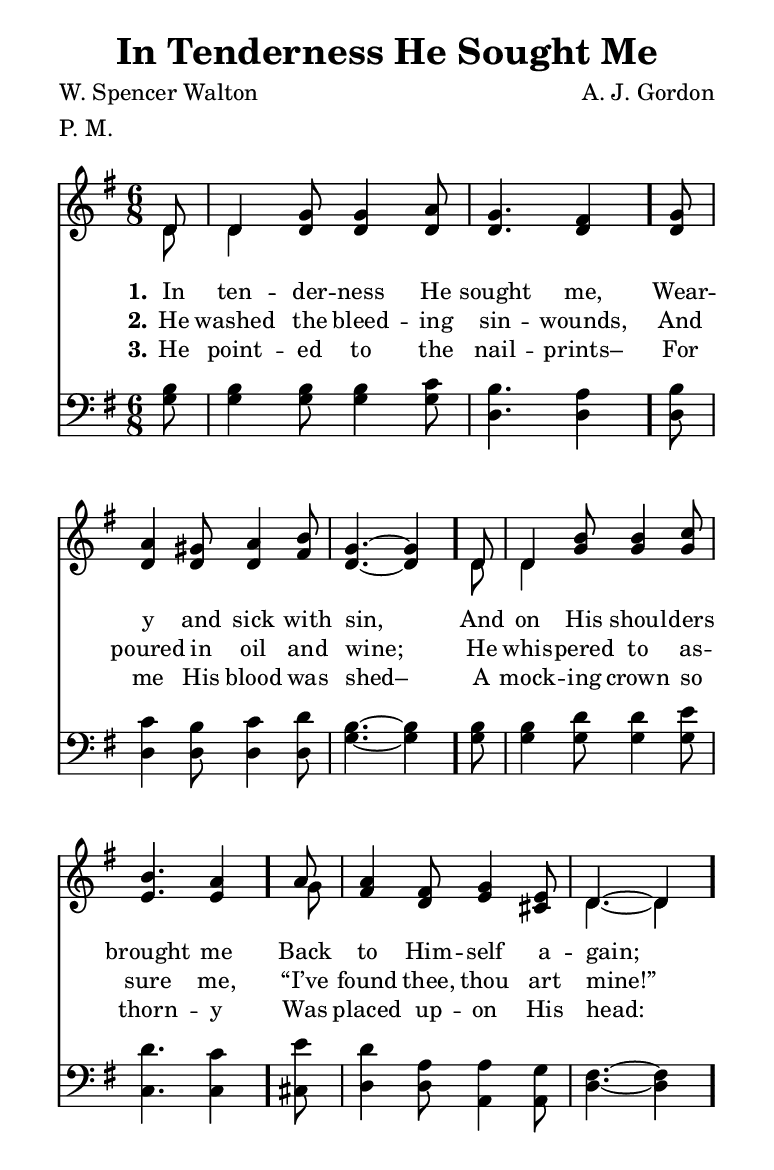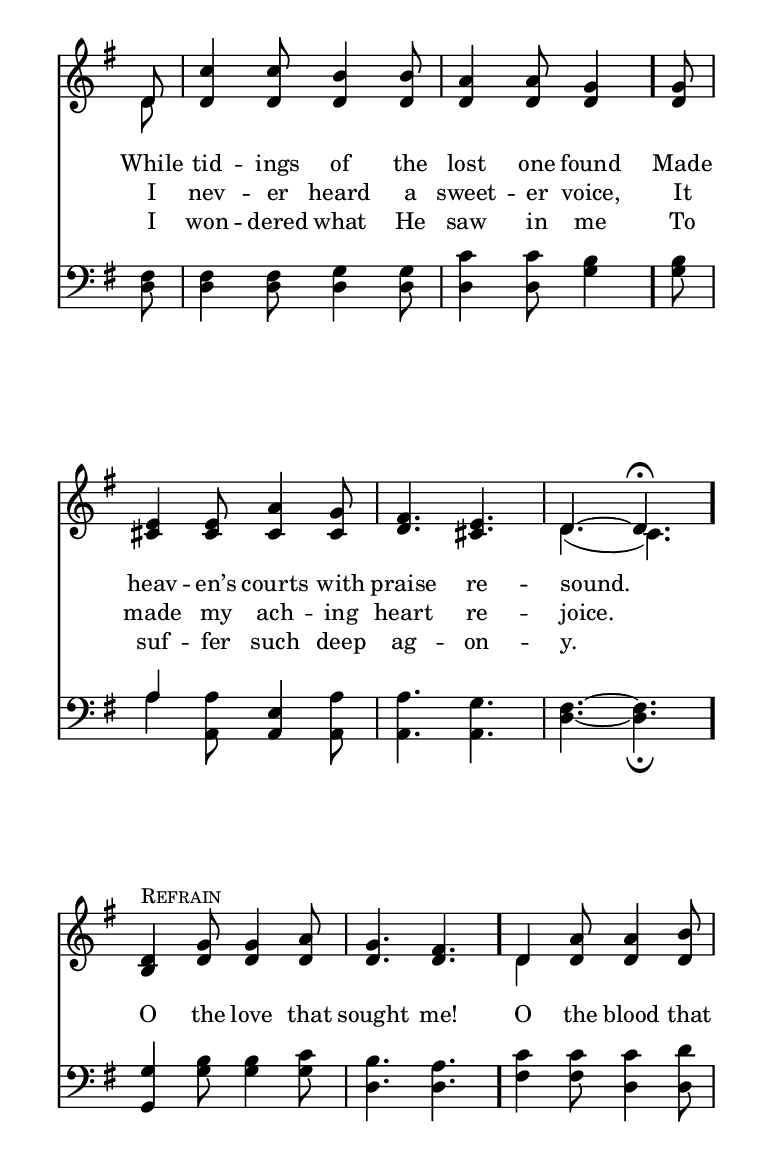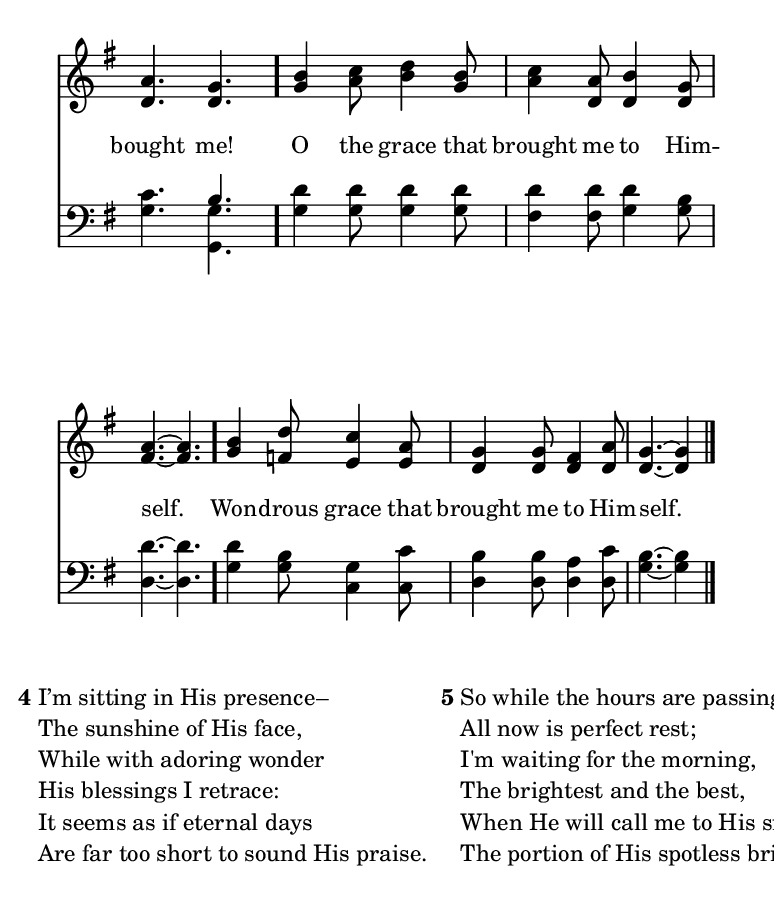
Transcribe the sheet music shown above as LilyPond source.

\include "common/global.ily"
\paper {
  \include "common/paper.ily"
  ragged-last-bottom = ##t
  systems-per-page = ##f
  page-count = ##f
  score-markup-spacing.padding = 3
  score-markup-spacing.basic-distance = 3
}

\header{
  %gospel
  hymnnumber = "168"
  title = "In Tenderness He Sought Me"
  tunename = ""
  meter = "P. M."
  poet = "W. Spencer Walton"
  composer = "A. J. Gordon"
  %copyright = ""
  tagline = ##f
}

ta = { \tempo 8=150 }
tb = { \tempo 8=75 }

global = {
  \include "common/overrides.ily"
  \override Staff.TimeSignature.style = #'numbered
  \time 6/8
  \override Score.MetronomeMark.transparent = ##t % hide all fermata changes too
  \ta
  \key g \major
  \partial 8
  \autoBeamOff
}

patternAA = { c8 | c4 c8 c4 c8 | c4. c4 }
patternBA = { c8 | c4 c8 c4 c8 | c4 c8 c4 }
patternCA = { c8 | c4 c8 c4 c8 | c4. c4. | c4. c4. }

patternDA = { c4 c8 c4 c8 | c4. c4. }
patternDB = { c4 c8 c4 c8 | c4 c8 c4 c8 | c4. c4. }
patternDC = { c4 c8 c4 c8 | c4 c8 c4 c8 | c4. c4 }

notesSoprano = {
\global
\relative c' {

  \changePitch \patternAA { d | d g g a | g fis }
  \changePitch \patternAA { g | a gis a b | g ~ g  }
  \changePitch \patternAA { d | d b' b c | b a }
  \changePitch \patternAA { a | a fis g e | d ~ d }
  \changePitch \patternBA { d | c' c b b | a a g }
  \changePitch \patternCA { g | e e a g | fis e | d ~ \tb d \fermata \ta }

  << s^\markup { \small \caps "Refrain" }
  \changePitch \patternDA { d g g a | g fis } >>
  \changePitch \patternDA { d | a' a b | a g }
  \changePitch \patternDB { b c d b | c a b g | a ~ a }
  \changePitch \patternDC { b d c a | g g fis a | g ~ g }

  \bar "|."

}
}

notesAlto = {
\global
\relative e' {

  \changePitch \patternAA { d | d d d d | d d }
  \changePitch \patternAA { d | d d d fis | d ~ d }
  \changePitch \patternAA { d | d g g g | e e }
  \changePitch \patternAA { g | fis d e cis | d ~ d }
  \changePitch \patternBA { d | d d d d | d d d }
  \changePitch \patternCA { d | cis cis cis cis | d cis | d( c) }

  \changePitch \patternDA { b d d d | d d }
  \changePitch \patternDA { d d d d | d d }
  \changePitch \patternDB { g a b g | a d, d d | fis ~ fis }
  \changePitch \patternDC { g f e e | d d d d | d ~ d }

}
}

notesTenor = {
\global
\relative a {

  \changePitch \patternAA { b | b b b c | b a }
  \changePitch \patternAA { b | c b c d | b ~ b }
  \changePitch \patternAA { b | b d d e | d c }
  \changePitch \patternAA { e | d a a g | fis ~ fis }
  \changePitch \patternBA { fis | fis fis g g | c c b }
  \changePitch \patternCA { b | a a e a | a g | fis ~ fis }

  \changePitch \patternDA { g b b c | b a }
  \changePitch \patternDA { c c c d | c b }
  \changePitch \patternDB { d d d d | d d d b | d ~ d }
  \changePitch \patternDC { d b g c | b b a c | b ~ b }

}
}

notesBass = {
\global
\relative f {

  \changePitch \patternAA { g | g g g g | d d }
  \changePitch \patternAA { d | d d d d | g ~ g }
  \changePitch \patternAA { g | g g g g | c, c }
  \changePitch \patternAA { cis | d d a a | d ~ d }
  \changePitch \patternBA { d | d d d d | d d g }
  \changePitch \patternCA { g | a a, a a | a a | d ~ d_\fermata }

  \changePitch \patternDA { g, g' g g | d d }
  \changePitch \patternDA { fis fis d d | g <g g,> }
  \changePitch \patternDB { g g g g | fis fis g g | d ~ d }
  \changePitch \patternDC { g g | c, c | d d d d | g ~ g }

}
}

Refrain = \lyricmode {

O the love that sought me! \bar "."
O the blood that bought me! \bar "."
O the grace that brought me to Him -- self. \bar "."
Won -- drous grace that brought me to Him -- self. \bar "."

}

wordsA = \lyricmode {
\set stanza = "1."

In ten -- der -- ness He sought me, \bar "."
Wear -- y and sick with sin, \bar "."
And on His shoul -- ders brought me \bar "."
Back to Him -- self a -- gain; \bar "."
While tid -- ings of the lost one found \bar "."
Made heav -- en’s courts with praise re -- sound. \bar "."

}

wordsB = \lyricmode {
\set stanza = "2."

He washed the bleed -- ing sin -- wounds,
And poured in oil and wine;
He whis -- pered to as -- sure me,
“I’ve found thee, thou art mine!”
I nev -- er heard a sweet -- er voice,
It made my ach -- ing heart re -- joice.

\Refrain

}

wordsC = \lyricmode {
\set stanza = "3."

He point -- ed to the nail -- prints–
For me His blood was shed–
A mock -- ing crown so thorn -- y
Was placed up -- on His head:
I won -- dered what He saw in me
To suf -- fer such deep ag -- on -- y.

}

wordsD = \markuplist {

\line { I’m sitting in His presence– }
\line { The sunshine of His face, }
\line { While with adoring wonder }
\line { His blessings I retrace: }
\line { It seems as if eternal days }
\line { Are far too short to sound His praise. }

}

wordsE = \markuplist {

\line { So while the hours are passing, }
\line { All now is perfect rest; }
\line { I'm waiting for the morning, }
\line { The brightest and the best, }
\line { When He will call me to His side, }
\line { The portion of His spotless bride. }

}

\score {
  \context ChoirStaff <<
    \context Staff = upper <<
      \set Staff.autoBeaming = ##f
      \set ChoirStaff.systemStartDelimiter = #'SystemStartBar
      \set ChoirStaff.printPartCombineTexts = ##f
      \partcombine #'(2 . 9) \notesSoprano \notesAlto
      \context NullVoice = sopranos { \voiceOne << \notesSoprano >> }
      \context NullVoice = altos { \voiceTwo << \notesAlto >> }
      \context Lyrics = one   \lyricsto sopranos \wordsA
      \context Lyrics = two   \lyricsto sopranos \wordsB
      \context Lyrics = three \lyricsto sopranos \wordsC
    >>
    \context Staff = men <<
      \set Staff.autoBeaming = ##f
      \clef bass
      \set ChoirStaff.printPartCombineTexts = ##f
      \partcombine #'(2 . 9) \notesTenor \notesBass
      \context NullVoice = tenors { \voiceOne << \notesTenor >> }
      \context NullVoice = basses { \voiceTwo << \notesBass >> }
    >>
  >>
  \layout {
    \include "common/layout.ily"
  }
  \midi{
    \include "common/midi.ily"
  }
}

\noPageBreak

\markup { \fill-line {
  \hspace #0.1
  \line{ \bold 4 \column { \wordsD } }
  \hspace #0.1
  \line{ \bold 5 \column { \wordsE } }
  \hspace #0.1
} }

\version "2.19.49"  % necessary for upgrading to future LilyPond versions.

% vi:set et ts=2 sw=2 ai nocindent syntax=lilypond:
